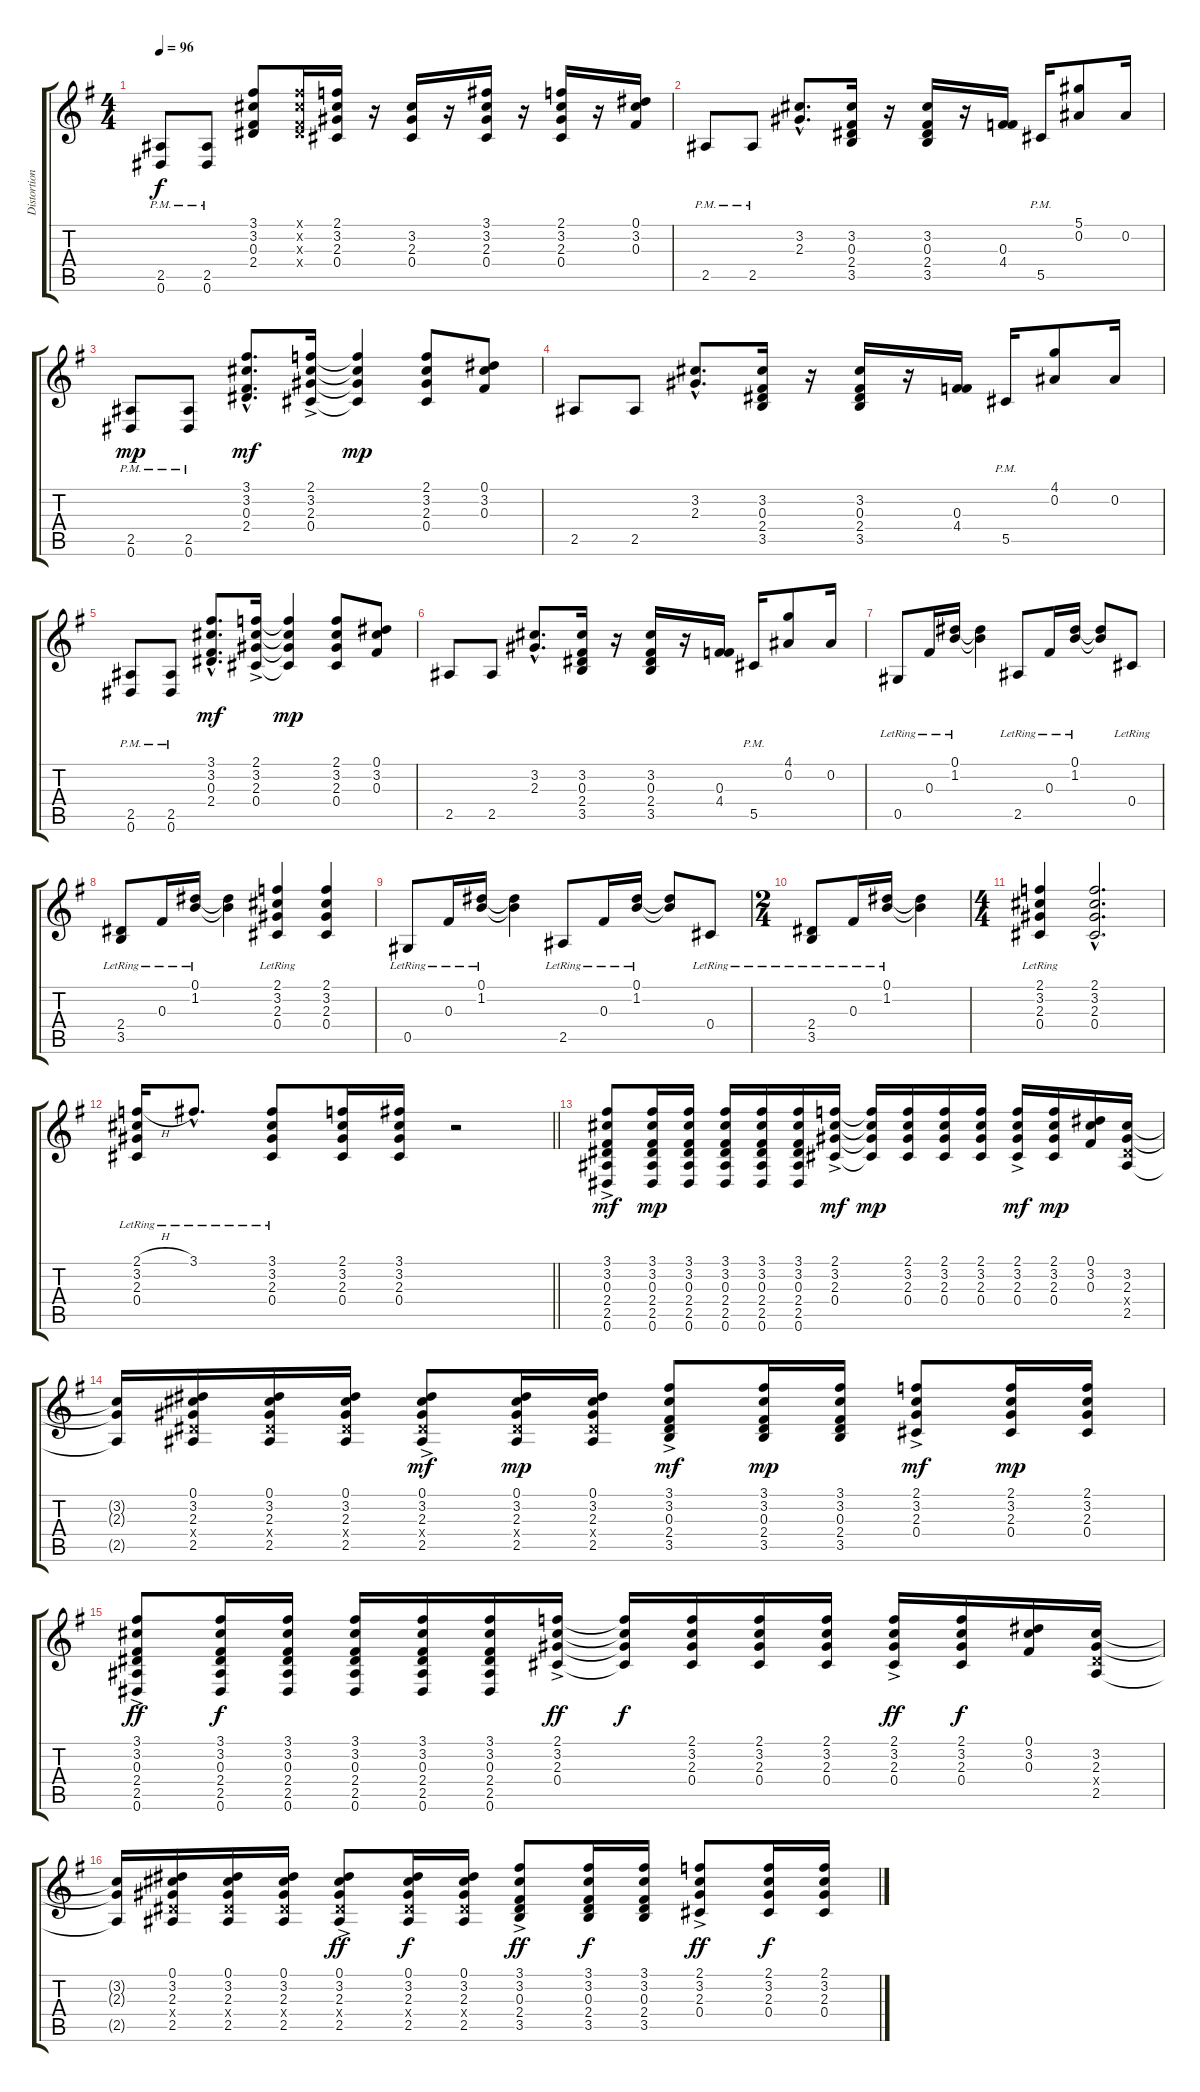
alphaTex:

\track ("Distortion" "Distortion") {instrument distortionguitar}
\staff {score tabs}
\tuning (Eb4 Bb3 Gb3 Db3 Ab2 Eb2) {hide}
\ts (4 4)
\tempo 96
\clef g2
\ks g
(2.5{pm} 0.6{pm}).8{dy f} (2.5{pm} 0.6{pm}).8 (3.1 3.2 0.3 2.4).8 (3.1{x} 3.2{x} 0.3{x} 2.4{x}).16 (2.1 3.2 2.3 0.4).16 r.16 (3.2 2.3 0.4).16 r.16 (3.1 3.2 2.3 0.4).16 r.16 (2.1 3.2 2.3 0.4).16 r.16 (0.1 3.2 0.3).16 |
2.5{pm}.8 2.5{pm}.8 (3.2{hac} 2.3{hac}).8{d} (3.2 0.3 2.4 3.5).16 r.16 (3.2 0.3 2.4 3.5).16 r.16 (0.3 4.4).16 5.5{pm}.16 (5.1 0.2).8 0.2.16 |
(2.5{pm} 0.6{pm}).8{dy mp} (2.5{pm} 0.6{pm}).8 (3.1{hac} 3.2{hac} 0.3{hac} 2.4{hac}).8{d dy mf} (2.1{ac} 3.2{ac} 2.3{ac} 0.4{ac}).16 (2.1{t} 3.2{t} 2.3{t} 0.4{t}).4{dy mp} (2.1 3.2 2.3 0.4).8 (0.1 3.2 0.3).8 |
2.5.8 2.5.8 (3.2{hac} 2.3{hac}).8{d} (3.2 0.3 2.4 3.5).16 r.16 (3.2 0.3 2.4 3.5).16 r.16 (0.3 4.4).16 5.5{pm}.16 (4.1 0.2).8 0.2.16 |
(2.5{pm} 0.6{pm}).8 (2.5{pm} 0.6{pm}).8 (3.1{hac} 3.2{hac} 0.3{hac} 2.4{hac}).8{d dy mf} (2.1{ac} 3.2{ac} 2.3{ac} 0.4{ac}).16 (2.1{t} 3.2{t} 2.3{t} 0.4{t}).4{dy mp} (2.1 3.2 2.3 0.4).8 (0.1 3.2 0.3).8 |
2.5.8 2.5.8 (3.2{hac} 2.3{hac}).8{d} (3.2 0.3 2.4 3.5).16 r.16 (3.2 0.3 2.4 3.5).16 r.16 (0.3 4.4).16 5.5{pm}.16 (4.1 0.2).8 0.2.16 |
0.5{lr}.8 0.3{lr}.16 (0.1{lr} 1.2{lr}).16 (0.1{t} 1.2{t}).4 2.5{lr}.8 0.3{lr}.16 (0.1{lr} 1.2{lr}).16 (0.1{t} 1.2{t}).8 0.4{lr}.8 |
(2.4{lr} 3.5{lr}).8 0.3{lr}.16 (0.1{lr} 1.2{lr}).16 (0.1{t} 1.2{t}).4 (2.1{lr} 3.2{lr} 2.3{lr} 0.4{lr}).4 (2.1 3.2 2.3 0.4).4 |
0.5{lr}.8 0.3{lr}.16 (0.1{lr} 1.2{lr}).16 (0.1{t} 1.2{t}).4 2.5{lr}.8 0.3{lr}.16 (0.1{lr} 1.2{lr}).16 (0.1{t} 1.2{t}).8 0.4{lr}.8 |
\ts (2 4)
(2.4{lr} 3.5{lr}).8 0.3{lr}.16 (0.1{lr} 1.2{lr}).16 (0.1{t} 1.2{t}).4 |
\ts (4 4)
(2.1{lr} 3.2{lr} 2.3{lr} 0.4{lr}).4 (2.1{hac} 3.2{hac} 2.3{hac} 0.4{hac}).2{d} |
\barLineRight lightlight
(2.1{h lr} 3.2{lr} 2.3{lr} 0.4{lr}).16 3.1{hac lr}.8{d} (3.1{lr} 3.2{lr} 2.3{lr} 0.4{lr}).8 (2.1 3.2 2.3 0.4).16 (3.1 3.2 2.3 0.4).16 r.2 |
(3.1{ac} 3.2{ac} 0.3{ac} 2.4{ac} 2.5{ac} 0.6{ac}).8{dy mf} (3.1 3.2 0.3 2.4 2.5 0.6).16{dy mp} (3.1 3.2 0.3 2.4 2.5 0.6).16 (3.1 3.2 0.3 2.4 2.5 0.6).16 (3.1 3.2 0.3 2.4 2.5 0.6).16 (3.1 3.2 0.3 2.4 2.5 0.6).16 (2.1{ac} 3.2{ac} 2.3{ac} 0.4{ac}).16{dy mf} (2.1{t} 3.2{t} 2.3{t} 0.4{t}).16{dy mp} (2.1 3.2 2.3 0.4).16 (2.1 3.2 2.3 0.4).16 (2.1 3.2 2.3 0.4).16 (2.1{ac} 3.2{ac} 2.3{ac} 0.4{ac}).16{dy mf} (2.1 3.2 2.3 0.4).16{dy mp} (0.1 3.2 0.3).16 (3.2 2.3 2.4{x} 2.5).16 |
(3.2{t} 2.3{t} 2.5{t}).16 (0.1 3.2 2.3 2.4{x} 2.5).16 (0.1 3.2 2.3 2.4{x} 2.5).16 (0.1 3.2 2.3 2.4{x} 2.5).16 (0.1{ac} 3.2{ac} 2.3{ac} 2.4{ac x} 2.5{ac}).8{dy mf} (0.1 3.2 2.3 2.4{x} 2.5).16{dy mp} (0.1 3.2 2.3 2.4{x} 2.5).16 (3.1{ac} 3.2{ac} 0.3{ac} 2.4{ac} 3.5{ac}).8{dy mf} (3.1 3.2 0.3 2.4 3.5).16{dy mp} (3.1 3.2 0.3 2.4 3.5).16 (2.1{ac} 3.2{ac} 2.3{ac} 0.4{ac}).8{dy mf} (2.1 3.2 2.3 0.4).16{dy mp} (2.1 3.2 2.3 0.4).16 |
(3.1{ac} 3.2{ac} 0.3{ac} 2.4{ac} 2.5{ac} 0.6{ac}).8{dy ff} (3.1 3.2 0.3 2.4 2.5 0.6).16{dy f} (3.1 3.2 0.3 2.4 2.5 0.6).16 (3.1 3.2 0.3 2.4 2.5 0.6).16 (3.1 3.2 0.3 2.4 2.5 0.6).16 (3.1 3.2 0.3 2.4 2.5 0.6).16 (2.1{ac} 3.2{ac} 2.3{ac} 0.4{ac}).16{dy ff} (2.1{t} 3.2{t} 2.3{t} 0.4{t}).16{dy f} (2.1 3.2 2.3 0.4).16 (2.1 3.2 2.3 0.4).16 (2.1 3.2 2.3 0.4).16 (2.1{ac} 3.2{ac} 2.3{ac} 0.4{ac}).16{dy ff} (2.1 3.2 2.3 0.4).16{dy f} (0.1 3.2 0.3).16 (3.2 2.3 2.4{x} 2.5).16 |
(3.2{t} 2.3{t} 2.5{t}).16 (0.1 3.2 2.3 2.4{x} 2.5).16 (0.1 3.2 2.3 2.4{x} 2.5).16 (0.1 3.2 2.3 2.4{x} 2.5).16 (0.1{ac} 3.2{ac} 2.3{ac} 2.4{ac x} 2.5{ac}).8{dy ff} (0.1 3.2 2.3 2.4{x} 2.5).16{dy f} (0.1 3.2 2.3 2.4{x} 2.5).16 (3.1{ac} 3.2{ac} 0.3{ac} 2.4{ac} 3.5{ac}).8{dy ff} (3.1 3.2 0.3 2.4 3.5).16{dy f} (3.1 3.2 0.3 2.4 3.5).16 (2.1{ac} 3.2{ac} 2.3{ac} 0.4{ac}).8{dy ff} (2.1 3.2 2.3 0.4).16{dy f} (2.1 3.2 2.3 0.4).16
